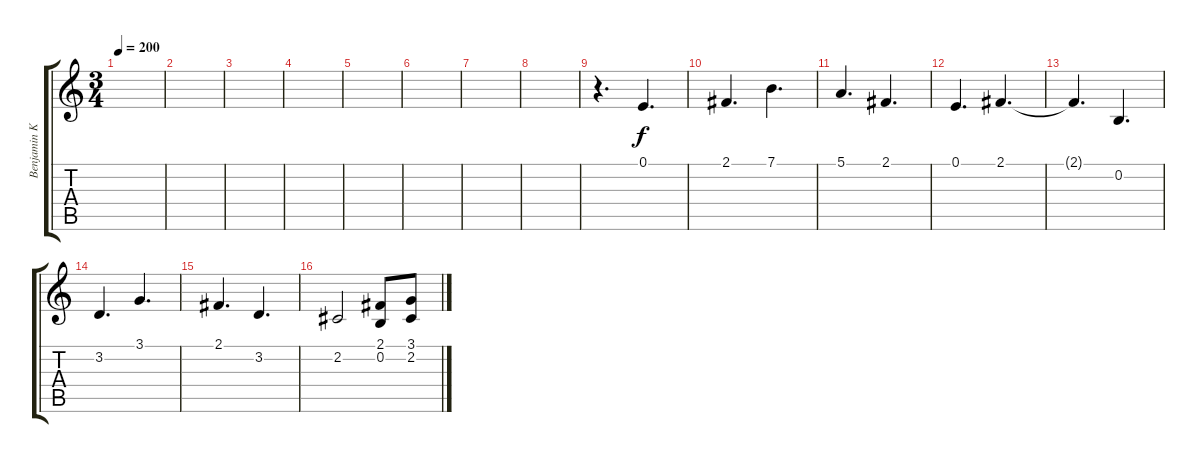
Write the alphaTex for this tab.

\track ("Benjamin Kowalewicz" "Benjamin K") {instrument electricgrandpiano}
\staff {score tabs}
\tuning (E4 B3 G3 D3 A2 E2) {hide}
\ts (3 4)
\tempo 200
\clef g2
\ks c
|
|
|
|
|
|
|
|
r.4{d} 0.1.4{d} |
2.1.4{d} 7.1.4{d} |
5.1.4{d} 2.1.4{d} |
0.1.4{d} 2.1.4{d} |
2.1{t}.4{d} 0.2.4{d} |
3.2.4{d} 3.1.4{d} |
2.1.4{d} 3.2.4{d} |
2.2.2 (2.1 0.2).8 (3.1 2.2).8
